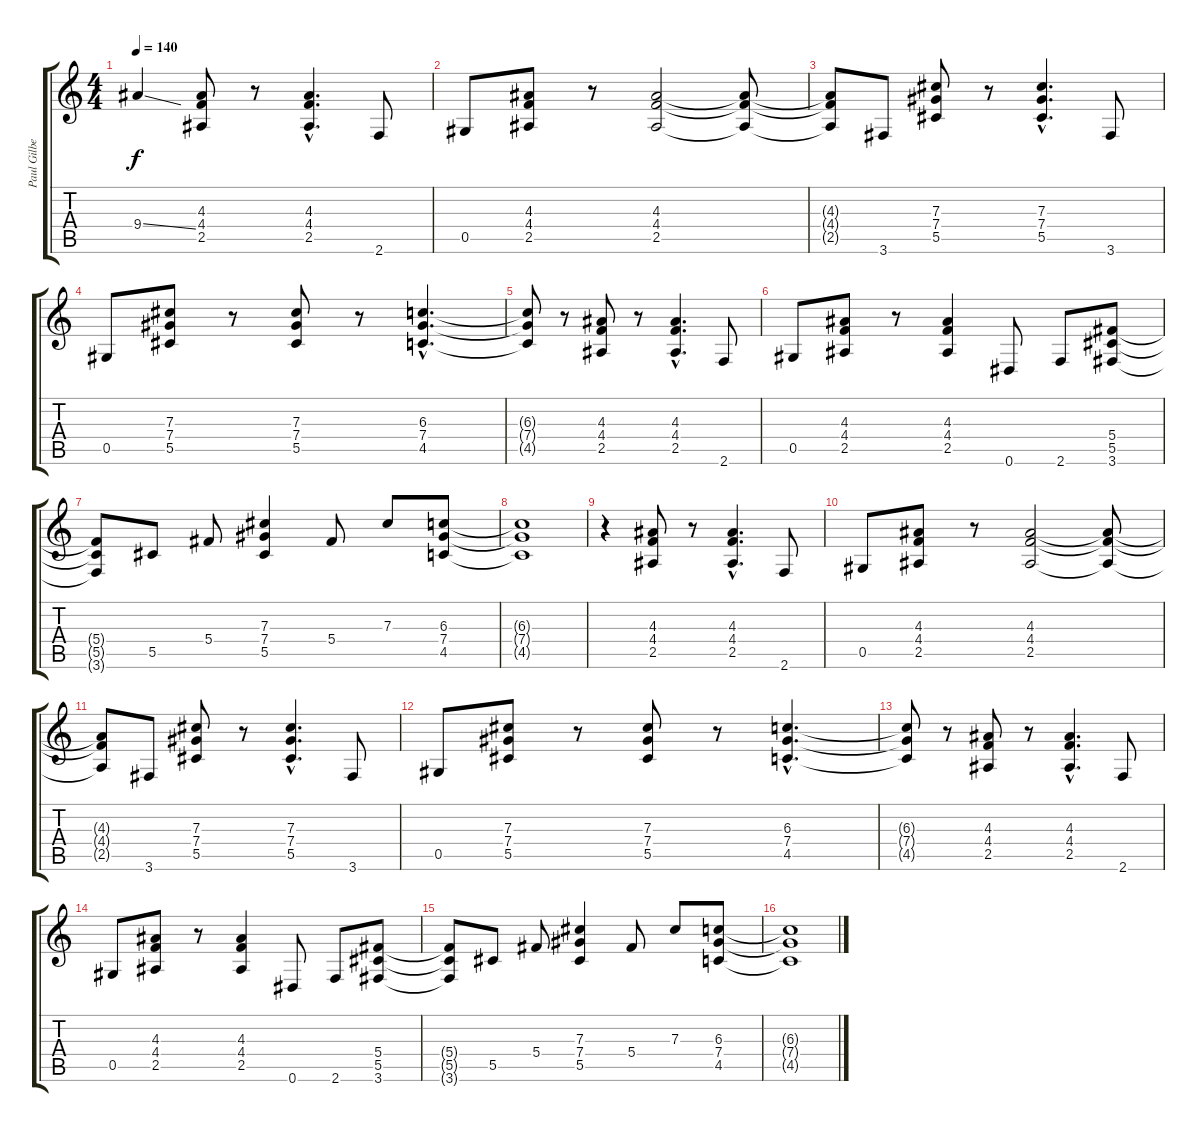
\track ("Paul Gilbert" "Paul Gilbe") {instrument distortionguitar}
\staff {score tabs}
\tuning (Eb4 Bb3 Gb3 Db3 Ab2 Eb2) {hide}
\ts (4 4)
\tempo 140
\clef g2
\ks c
9.4{ss}.4{dy f} (4.3 4.4 2.5).8 r.8 (4.3{hac} 4.4{hac} 2.5{hac}).4{d} 2.6.8 |
0.5.8 (4.3 4.4 2.5).8 r.8 (4.3 4.4 2.5).2 (4.3{t} 4.4{t} 2.5{t}).8 |
(4.3{t} 4.4{t} 2.5{t}).8 3.6.8 (7.3 7.4 5.5).8 r.8 (7.3{hac} 7.4{hac} 5.5{hac}).4{d} 3.6.8 |
0.5.8 (7.3 7.4 5.5).8 r.8 (7.3 7.4 5.5).8 r.8 (6.3{hac} 7.4{hac} 4.5{hac}).4{d} |
(6.3{t} 7.4{t} 4.5{t}).8 r.8 (4.3 4.4 2.5).8 r.8 (4.3{hac} 4.4{hac} 2.5{hac}).4{d} 2.6.8 |
0.5.8 (4.3 4.4 2.5).8 r.8 (4.3 4.4 2.5).4 0.6.8 2.6.8 (5.4 5.5 3.6).8 |
(5.4{t} 5.5{t} 3.6{t}).8 5.5.8 5.4.8 (7.3 7.4 5.5).4 5.4.8 7.3.8 (6.3 7.4 4.5).8 |
(6.3{t} 7.4{t} 4.5{t}).1 |
r.4 (4.3 4.4 2.5).8 r.8 (4.3{hac} 4.4{hac} 2.5{hac}).4{d} 2.6.8 |
0.5.8 (4.3 4.4 2.5).8 r.8 (4.3 4.4 2.5).2 (4.3{t} 4.4{t} 2.5{t}).8 |
(4.3{t} 4.4{t} 2.5{t}).8 3.6.8 (7.3 7.4 5.5).8 r.8 (7.3{hac} 7.4{hac} 5.5{hac}).4{d} 3.6.8 |
0.5.8 (7.3 7.4 5.5).8 r.8 (7.3 7.4 5.5).8 r.8 (6.3{hac} 7.4{hac} 4.5{hac}).4{d} |
(6.3{t} 7.4{t} 4.5{t}).8 r.8 (4.3 4.4 2.5).8 r.8 (4.3{hac} 4.4{hac} 2.5{hac}).4{d} 2.6.8 |
0.5.8 (4.3 4.4 2.5).8 r.8 (4.3 4.4 2.5).4 0.6.8 2.6.8 (5.4 5.5 3.6).8 |
(5.4{t} 5.5{t} 3.6{t}).8 5.5.8 5.4.8 (7.3 7.4 5.5).4 5.4.8 7.3.8 (6.3 7.4 4.5).8 |
(6.3{t} 7.4{t} 4.5{t}).1
